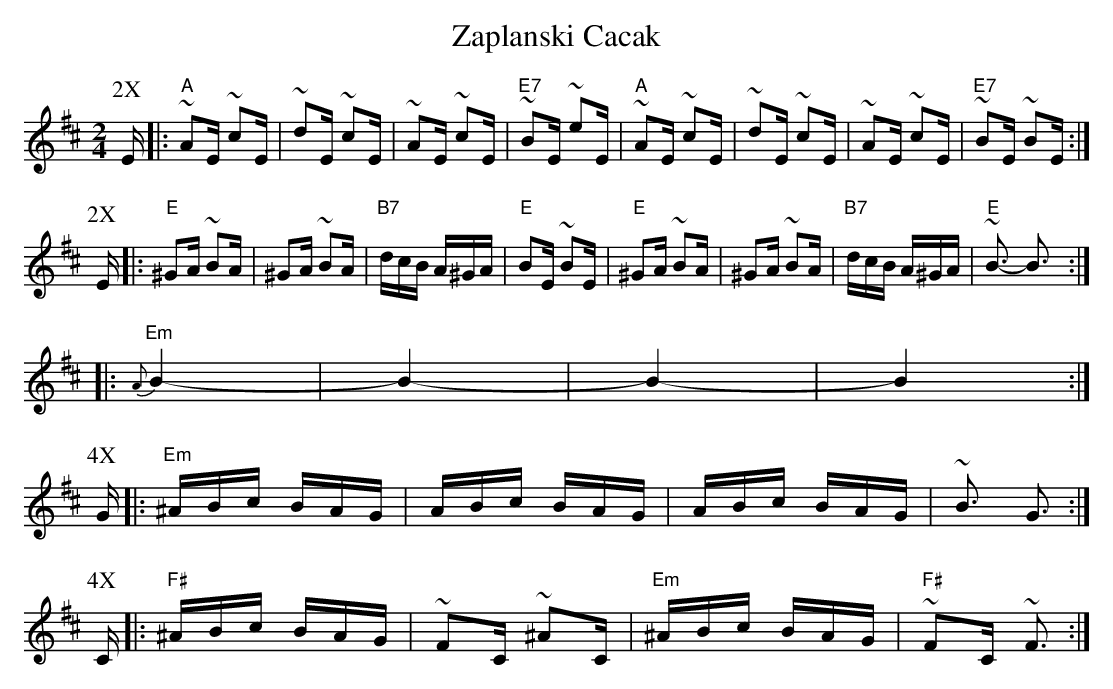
X:1
T: Zaplanski Cacak
M: 2/4
L: 1/16
K: AMix
P: 2X
E |: "A"~A2E ~c2E | ~d2E ~c2E | ~A2E ~c2E | "E7"~B2E ~e2E \
  |  "A"~A2E ~c2E | ~d2E ~c2E | ~A2E ~c2E | "E7"~B2E ~B2E :|
P: 2X
E |: "E"^G2A ~B2A | ^G2A ~B2A | "B7"dcB A^GA | "E"B2E ~B2E \
  |  "E"^G2A ~B2A | ^G2A ~B2A | "B7"dcB A^GA | "E"~B3- B3 :|
  |: "Em"{A}B4- | B4- |B4- |B4 :|
P: 4X
G |: "Em"^ABc BAG | ABc BAG | ABc BAG | ~B3 G3 :|
P: 4X
C |: "F#"^ABc BAG | ~F2C ~^A2C | "Em"^ABc BAG | "F#"~F2C ~F3 :|
